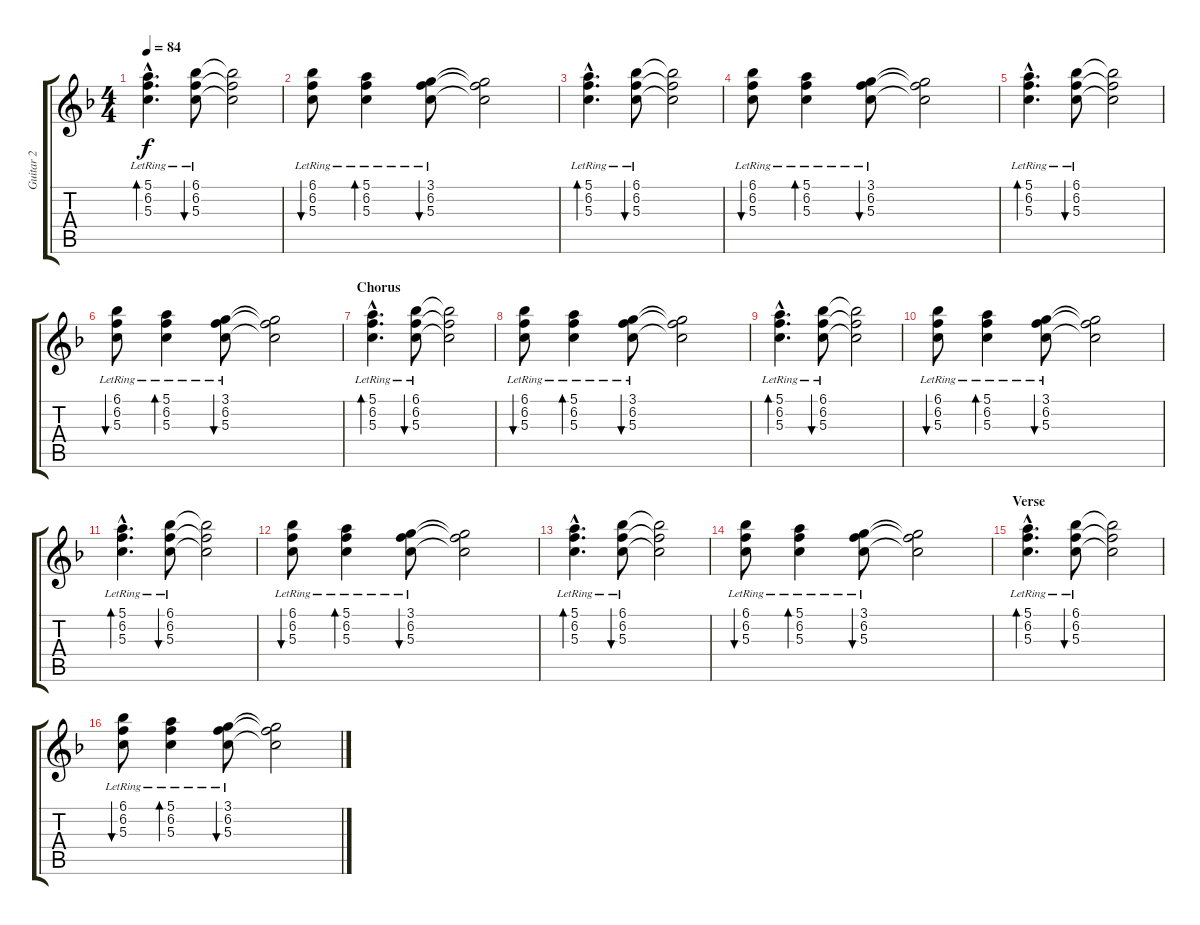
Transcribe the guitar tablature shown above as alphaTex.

\track ("Guitar 2" "Guitar 2") {instrument acousticguitarnylon}
\staff {score tabs}
\tuning (E4 B3 G3 D3 A2 E2) {hide}
\ts (4 4)
\tempo 84
\clef g2
\ks f
(5.1{hac lr} 6.2{hac lr} 5.3{hac lr}).4{d bd 120 dy f} (6.1{lr} 6.2{lr} 5.3{lr}).8{bu 120} (6.1{t} 6.2{t} 5.3{t}).2 |
(6.1{lr} 6.2{lr} 5.3{lr}).8{bu 120} (5.1{lr} 6.2{lr} 5.3{lr}).4{bd 120} (3.1{lr} 6.2{lr} 5.3{lr}).8{bu 60} (3.1{t} 6.2{t} 5.3{t}).2 |
(5.1{hac lr} 6.2{hac lr} 5.3{hac lr}).4{d bd 120} (6.1{lr} 6.2{lr} 5.3{lr}).8{bu 120} (6.1{t} 6.2{t} 5.3{t}).2 |
(6.1{lr} 6.2{lr} 5.3{lr}).8{bu 120} (5.1{lr} 6.2{lr} 5.3{lr}).4{bd 120} (3.1{lr} 6.2{lr} 5.3{lr}).8{bu 60} (3.1{t} 6.2{t} 5.3{t}).2 |
(5.1{hac lr} 6.2{hac lr} 5.3{hac lr}).4{d bd 120} (6.1{lr} 6.2{lr} 5.3{lr}).8{bu 120} (6.1{t} 6.2{t} 5.3{t}).2 |
(6.1{lr} 6.2{lr} 5.3{lr}).8{bu 120} (5.1{lr} 6.2{lr} 5.3{lr}).4{bd 120} (3.1{lr} 6.2{lr} 5.3{lr}).8{bu 60} (3.1{t} 6.2{t} 5.3{t}).2 |
\section ("" "Chorus")
(5.1{hac lr} 6.2{hac lr} 5.3{hac lr}).4{d bd 120} (6.1{lr} 6.2{lr} 5.3{lr}).8{bu 120} (6.1{t} 6.2{t} 5.3{t}).2 |
(6.1{lr} 6.2{lr} 5.3{lr}).8{bu 120} (5.1{lr} 6.2{lr} 5.3{lr}).4{bd 120} (3.1{lr} 6.2{lr} 5.3{lr}).8{bu 60} (3.1{t} 6.2{t} 5.3{t}).2 |
(5.1{hac lr} 6.2{hac lr} 5.3{hac lr}).4{d bd 120} (6.1{lr} 6.2{lr} 5.3{lr}).8{bu 120} (6.1{t} 6.2{t} 5.3{t}).2 |
(6.1{lr} 6.2{lr} 5.3{lr}).8{bu 120} (5.1{lr} 6.2{lr} 5.3{lr}).4{bd 120} (3.1{lr} 6.2{lr} 5.3{lr}).8{bu 60} (3.1{t} 6.2{t} 5.3{t}).2 |
(5.1{hac lr} 6.2{hac lr} 5.3{hac lr}).4{d bd 120} (6.1{lr} 6.2{lr} 5.3{lr}).8{bu 120} (6.1{t} 6.2{t} 5.3{t}).2 |
(6.1{lr} 6.2{lr} 5.3{lr}).8{bu 120} (5.1{lr} 6.2{lr} 5.3{lr}).4{bd 120} (3.1{lr} 6.2{lr} 5.3{lr}).8{bu 60} (3.1{t} 6.2{t} 5.3{t}).2 |
(5.1{hac lr} 6.2{hac lr} 5.3{hac lr}).4{d bd 120} (6.1{lr} 6.2{lr} 5.3{lr}).8{bu 120} (6.1{t} 6.2{t} 5.3{t}).2 |
(6.1{lr} 6.2{lr} 5.3{lr}).8{bu 120} (5.1{lr} 6.2{lr} 5.3{lr}).4{bd 120} (3.1{lr} 6.2{lr} 5.3{lr}).8{bu 60} (3.1{t} 6.2{t} 5.3{t}).2 |
\section ("" "Verse")
(5.1{hac lr} 6.2{hac lr} 5.3{hac lr}).4{d bd 120} (6.1{lr} 6.2{lr} 5.3{lr}).8{bu 120} (6.1{t} 6.2{t} 5.3{t}).2 |
(6.1{lr} 6.2{lr} 5.3{lr}).8{bu 120} (5.1{lr} 6.2{lr} 5.3{lr}).4{bd 120} (3.1{lr} 6.2{lr} 5.3{lr}).8{bu 60} (3.1{t} 6.2{t} 5.3{t}).2
